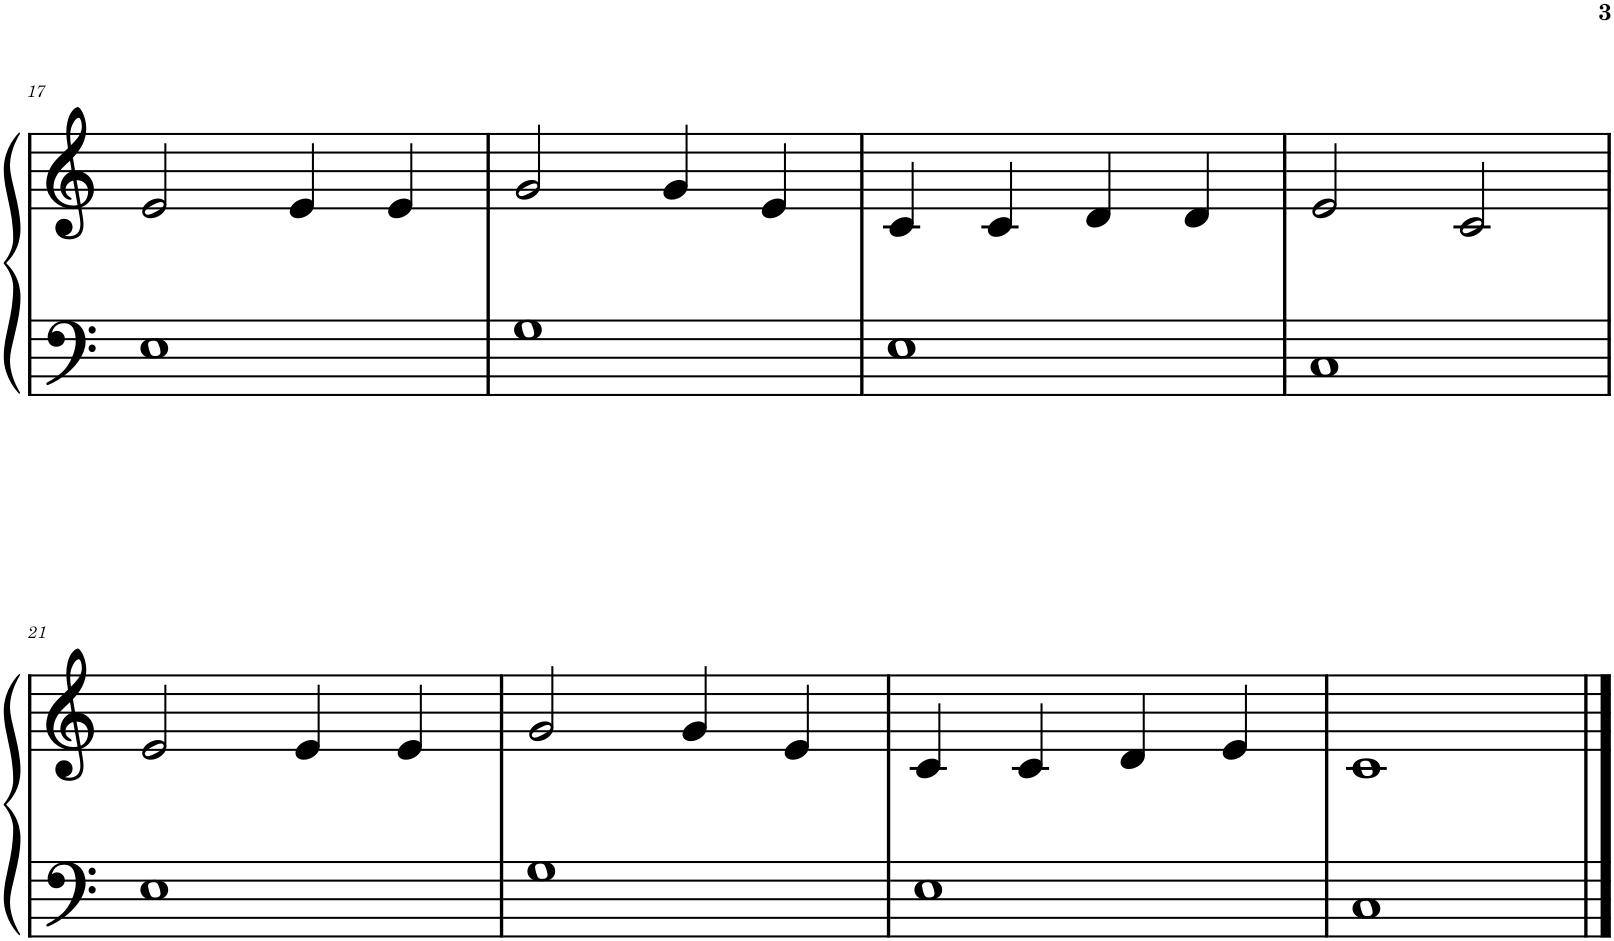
**kern	**kern
*part1	*part1
*staff2	*staff1
*I"Piano	*
*I'Pno.	*
!!LO:PB:g=z
*clefF4	*clefG2
*k[]	*k[]
*M4/4	*M4/4
=17	=17
1E	2e/
.	4e/
.	4e/
=18	=18
1G	2g/
.	4g/
.	4e/
=19	=19
1E	4c/
.	4c/
.	4d/
.	4d/
=20	=20
1C	2e/
.	2c/
!!LO:LB:g=z
=21	=21
1E	2e/
.	4e/
.	4e/
=22	=22
1G	2g/
.	4g/
.	4e/
=23	=23
1E	4c/
.	4c/
.	4d/
.	4e/
=24	=24
1C	1c
==	==
*-	*-
